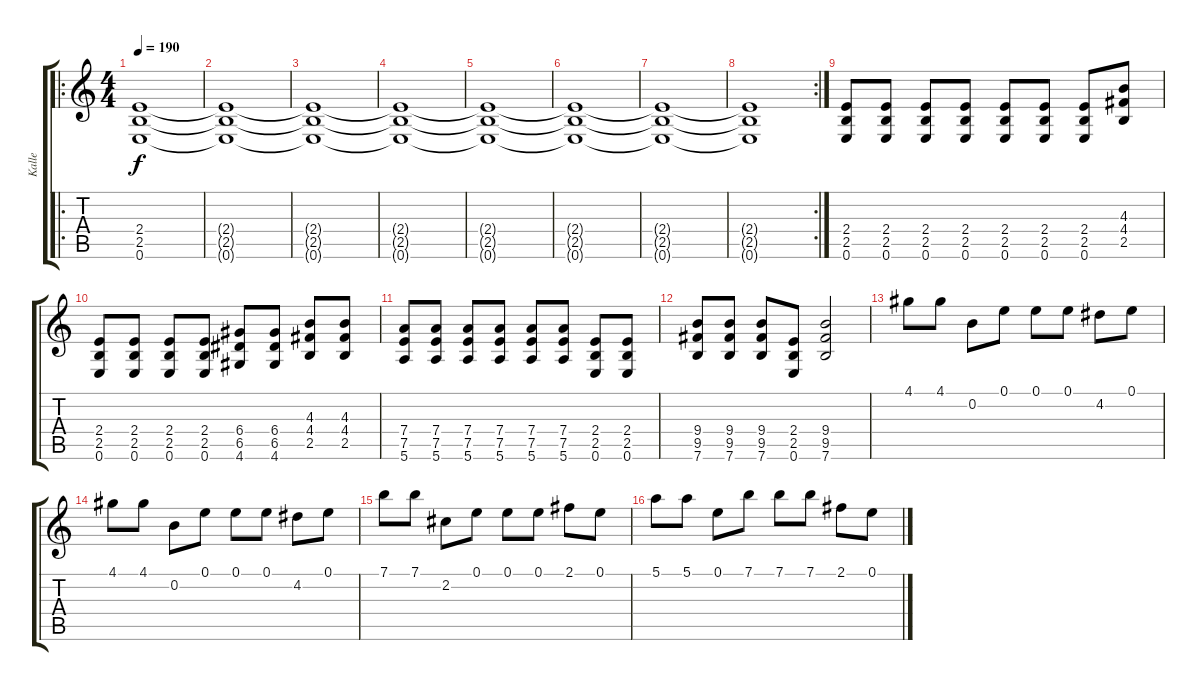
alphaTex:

\track ("Kalle" "Kalle") {instrument distortionguitar}
\staff {score tabs}
\tuning (E4 B3 G3 D3 A2 E2) {hide}
\ro
\ts (4 4)
\tempo 190
\clef g2
\ks c
(2.4 2.5 0.6).1{dy f} |
(2.4{t} 2.5{t} 0.6{t}).1 |
(2.4{t} 2.5{t} 0.6{t}).1 |
(2.4{t} 2.5{t} 0.6{t}).1 |
(2.4{t} 2.5{t} 0.6{t}).1 |
(2.4{t} 2.5{t} 0.6{t}).1 |
(2.4{t} 2.5{t} 0.6{t}).1 |
\rc 2
(2.4{t} 2.5{t} 0.6{t}).1 |
(2.4 2.5 0.6).8 (2.4 2.5 0.6).8 (2.4 2.5 0.6).8 (2.4 2.5 0.6).8 (2.4 2.5 0.6).8 (2.4 2.5 0.6).8 (2.4 2.5 0.6).8 (4.3 4.4 2.5).8 |
(2.4 2.5 0.6).8 (2.4 2.5 0.6).8 (2.4 2.5 0.6).8 (2.4 2.5 0.6).8 (6.4 6.5 4.6).8 (6.4 6.5 4.6).8 (4.3 4.4 2.5).8 (4.3 4.4 2.5).8 |
(7.4 7.5 5.6).8 (7.4 7.5 5.6).8 (7.4 7.5 5.6).8 (7.4 7.5 5.6).8 (7.4 7.5 5.6).8 (7.4 7.5 5.6).8 (2.4 2.5 0.6).8 (2.4 2.5 0.6).8 |
(9.4 9.5 7.6).8 (9.4 9.5 7.6).8 (9.4 9.5 7.6).8 (2.4 2.5 0.6).8 (9.4 9.5 7.6).2 |
4.1.8{volume 12} 4.1.8 0.2.8 0.1.8 0.1.8 0.1.8 4.2.8 0.1.8 |
4.1.8 4.1.8 0.2.8 0.1.8 0.1.8 0.1.8 4.2.8 0.1.8 |
7.1.8 7.1.8 2.2.8 0.1.8 0.1.8 0.1.8 2.1.8 0.1.8 |
5.1.8 5.1.8 0.1.8 7.1.8 7.1.8 7.1.8 2.1.8 0.1.8
